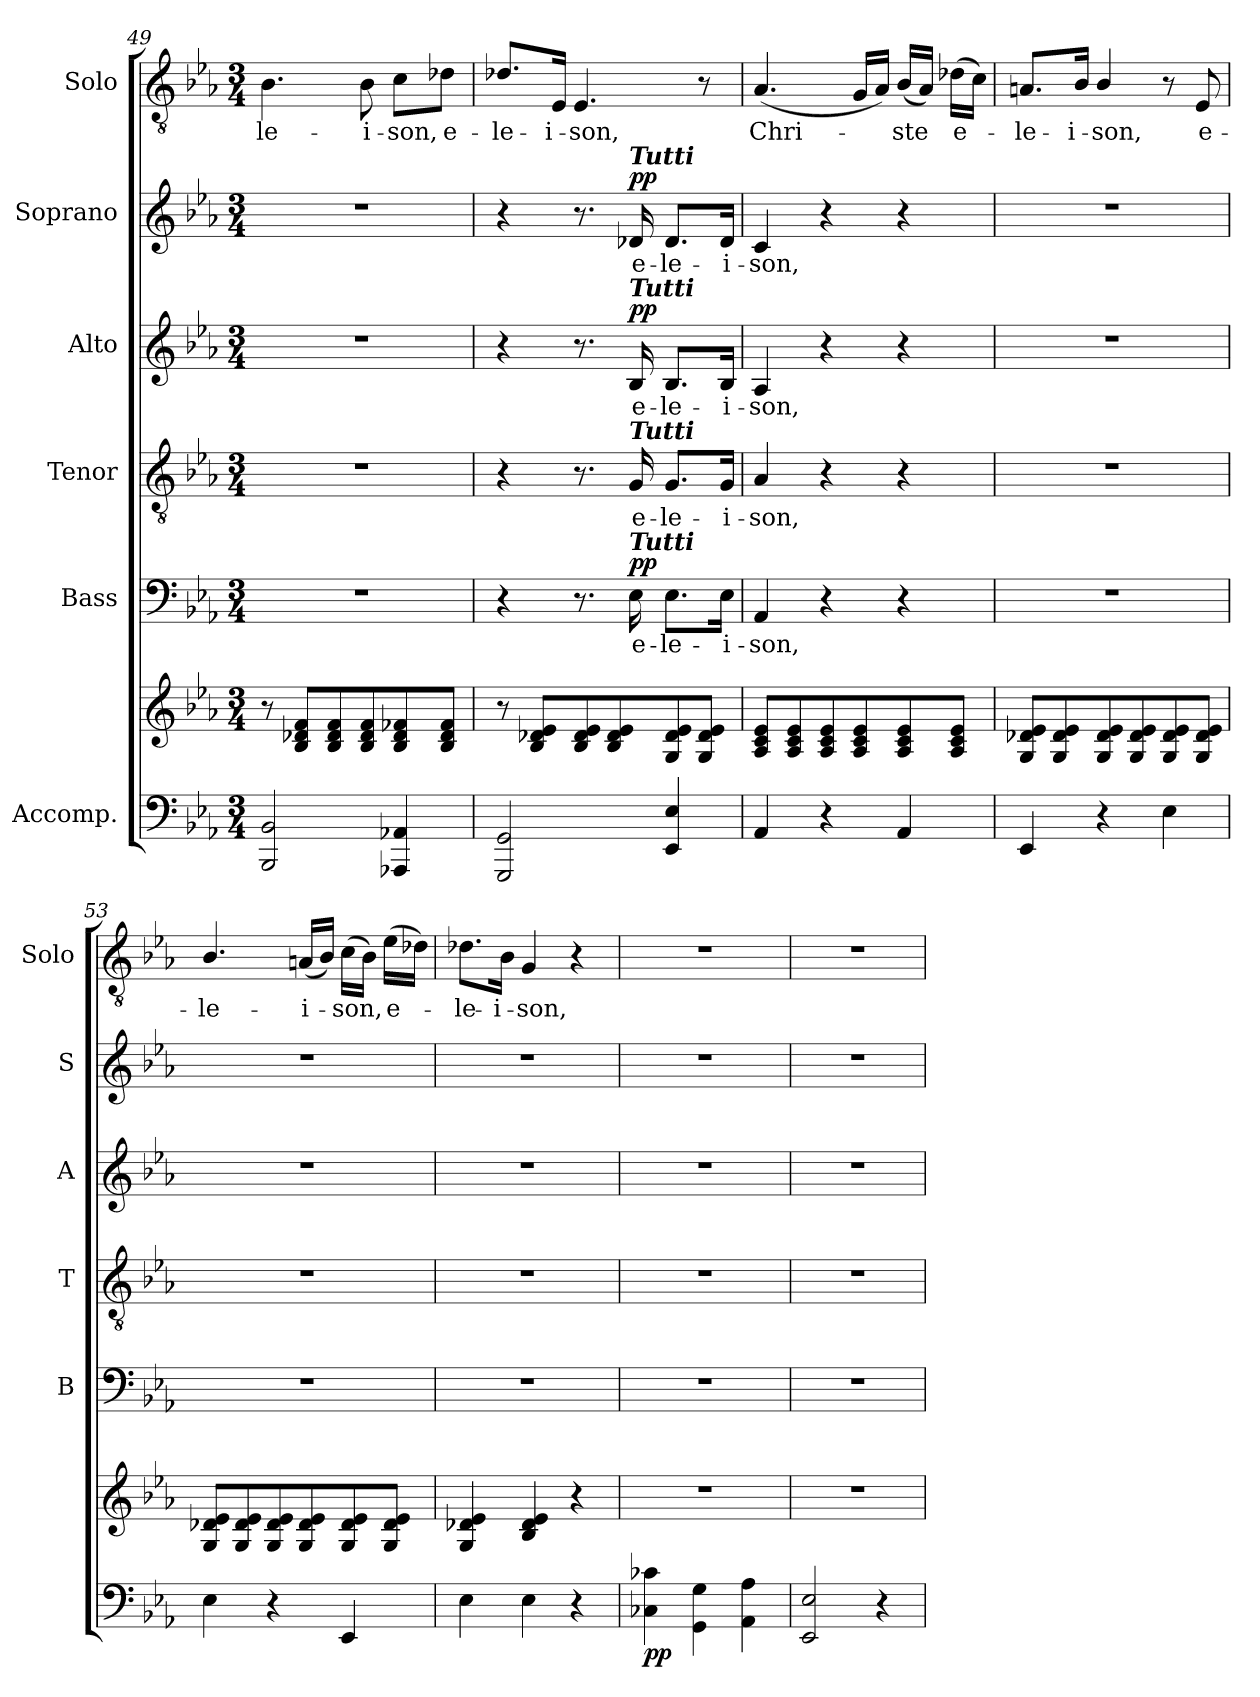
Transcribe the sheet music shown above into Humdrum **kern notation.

**kern	**kern	**dynam	**kern	**text	**dynam	**kern	**text	**kern	**text	**dynam	**kern	**text	**dynam	**kern	**text
*part6	*part6	*part6	*part5	*part5	*part5	*part4	*part4	*part3	*part3	*part3	*part2	*part2	*part2	*part1	*part1
*staff7	*staff6	*staff6/7	*staff5	*staff5	*staff5	*staff4	*staff4	*staff3	*staff3	*staff3	*staff2	*staff2	*staff2	*staff1	*staff1
*I"Accomp.	*	*	*I"Bass	*	*	*I"Tenor	*	*I"Alto	*	*	*I"Soprano	*	*	*I"Solo	*
*	*	*	*I'B	*	*	*I'T	*	*I'A	*	*	*I'S	*	*	*I'Solo	*
*clefF4	*clefG2	*	*clefF4	*	*	*clefGv2	*	*clefG2	*	*	*clefG2	*	*	*clefGv2	*
*k[b-e-a-]	*k[b-e-a-]	*	*k[b-e-a-]	*	*	*k[b-e-a-]	*	*k[b-e-a-]	*	*	*k[b-e-a-]	*	*	*k[b-e-a-]	*
*E-:	*E-:	*	*E-:	*	*	*E-:	*	*E-:	*	*	*E-:	*	*	*E-:	*
*M3/4	*M3/4	*	*M3/4	*	*	*M3/4	*	*M3/4	*	*	*M3/4	*	*	*M3/4	*
=49	=49	=49	=49	=49	=49	=49	=49	=49	=49	=49	=49	=49	=49	=49	=49
!	!	!	!	!	!	!	!	!	!	!	!	!	!	!	!LO:LY:b
2BBB-/ 2BB-/	8r	.	2.r	.	.	2.r	.	2.r	.	.	2.r	.	.	4.B-\	-le-
.	8B-/ 8d-X/ 8f/L	.	.	.	.	.	.	.	.	.	.	.	.	.	.
.	8B-/ 8d-/ 8f/	.	.	.	.	.	.	.	.	.	.	.	.	.	.
!	!	!	!	!	!	!	!	!	!	!	!	!	!	!	!LO:LY:b
.	8B-/ 8d-/ 8f/	.	.	.	.	.	.	.	.	.	.	.	.	8B-\	-i-
!	!	!	!	!	!	!	!	!	!	!	!	!	!	!	!LO:LY:b
4AAA-X/ 4AA-X/	8B-/ 8d-/ 8f-X/	.	.	.	.	.	.	.	.	.	.	.	.	8c\L	-son,
!	!	!	!	!	!	!	!	!	!	!	!	!	!	!	!LO:LY:b
.	8B-/ 8d-/ 8f-/J	.	.	.	.	.	.	.	.	.	.	.	.	8d-X\J	e-
!!LO:LB:g=z
=50	=50	=50	=50	=50	=50	=50	=50	=50	=50	=50	=50	=50	=50	=50	=50
!	!	!	!	!	!	!	!	!	!	!	!	!	!	!	!LO:LY:b
2GGG/ 2GG/	8r	.	4r	.	.	4r	.	4r	.	.	4r	.	.	8.d-X/L	-le-
.	8B-/ 8d-X/ 8e-/L	.	.	.	.	.	.	.	.	.	.	.	.	.	.
!	!	!	!	!	!	!	!	!	!	!	!	!	!	!	!LO:LY:b
.	.	.	.	.	.	.	.	.	.	.	.	.	.	16E-/Jk	-i-
!	!	!	!	!	!	!	!	!	!	!	!	!	!	!	!LO:LY:b
.	8B-/ 8d-/ 8e-/	.	8.r	.	.	8.r	.	8.r	.	.	8.r	.	.	4.E-/	-son,
.	8B-/ 8d-/ 8e-/	.	.	.	.	.	.	.	.	.	.	.	.	.	.
!	!	!	!	!	!	!	!	!	!	!	!LO:TX:a:Bi:t=Tutti	!	!	!	!
!	!	!	!	!	!	!	!	!LO:TX:a:Bi:t=Tutti	!	!	!	!	!	!	!
!	!	!	!	!	!	!LO:TX:a:Bi:t=Tutti	!	!	!	!	!	!	!	!	!
!	!	!	!LO:TX:a:Bi:t=Tutti	!	!	!	!	!	!	!	!	!	!	!	!
!	!	!	!	!LO:LY:b	!LO:DY:b	!	!LO:LY:b	!	!LO:LY:b	!LO:DY:b	!	!LO:LY:b	!LO:DY:b	!	!
.	.	.	16E-\	e-	pp	16G/	e-	16B-/	e-	pp	16d-X/	e-	pp	.	.
!	!	!	!	!LO:LY:b	!	!	!LO:LY:b	!	!LO:LY:b	!	!	!LO:LY:b	!	!	!
4EE-/ 4E-/	8G/ 8d-/ 8e-/	.	8.E-\L	-le-	.	8.G/L	-le-	8.B-/L	-le-	.	8.d-/L	-le-	.	.	.
.	8G/ 8d-/ 8e-/J	.	.	.	.	.	.	.	.	.	.	.	.	8r	.
!	!	!	!	!LO:LY:b	!	!	!LO:LY:b	!	!LO:LY:b	!	!	!LO:LY:b	!	!	!
.	.	.	16E-\Jk	-i-	.	16G/Jk	-i-	16B-/Jk	-i-	.	16d-/Jk	-i-	.	.	.
!!LO:PB:g=z
=51	=51	=51	=51	=51	=51	=51	=51	=51	=51	=51	=51	=51	=51	=51	=51
!	!	!	!	!LO:LY:b	!	!	!LO:LY:b	!	!LO:LY:b	!	!	!LO:LY:b	!	!	!LO:LY:b
4AA-/	8A-/ 8c/ 8e-/L	.	4AA-/	-son,	.	4A-/	-son,	4A-/	-son,	.	4c/	-son,	.	(<4.A-/	Chri-
.	8A-/ 8c/ 8e-/	.	.	.	.	.	.	.	.	.	.	.	.	.	.
4r	8A-/ 8c/ 8e-/	.	4r	.	.	4r	.	4r	.	.	4r	.	.	.	.
.	8A-/ 8c/ 8e-/	.	.	.	.	.	.	.	.	.	.	.	.	16G/LL	.
.	.	.	.	.	.	.	.	.	.	.	.	.	.	16A-/JJ)	.
!	!	!	!	!	!	!	!	!	!	!	!	!	!	!	!LO:LY:b
4AA-/	8A-/ 8c/ 8e-/	.	4r	.	.	4r	.	4r	.	.	4r	.	.	(<16B-/LL	ste
.	.	.	.	.	.	.	.	.	.	.	.	.	.	16A-/JJ)	.
!	!	!	!	!	!	!	!	!	!	!	!	!	!	!	!LO:LY:b
.	8A-/ 8c/ 8e-/J	.	.	.	.	.	.	.	.	.	.	.	.	(>16d-X\LL	e-
.	.	.	.	.	.	.	.	.	.	.	.	.	.	16c\JJ)	.
=52	=52	=52	=52	=52	=52	=52	=52	=52	=52	=52	=52	=52	=52	=52	=52
!	!	!	!	!	!	!	!	!	!	!	!	!	!	!	!LO:LY:b
4EE-/	8G/ 8d-X/ 8e-/L	.	2.r	.	.	2.r	.	2.r	.	.	2.r	.	.	8.An/L	le-
.	8G/ 8d-/ 8e-/	.	.	.	.	.	.	.	.	.	.	.	.	.	.
!	!	!	!	!	!	!	!	!	!	!	!	!	!	!	!LO:LY:b
.	.	.	.	.	.	.	.	.	.	.	.	.	.	16B-/Jk	-i-
!	!	!	!	!	!	!	!	!	!	!	!	!	!	!	!LO:LY:b
4r	8G/ 8d-/ 8e-/	.	.	.	.	.	.	.	.	.	.	.	.	4B-/	-son,
.	8G/ 8d-/ 8e-/	.	.	.	.	.	.	.	.	.	.	.	.	.	.
4E-\	8G/ 8d-/ 8e-/	.	.	.	.	.	.	.	.	.	.	.	.	8r	.
!	!	!	!	!	!	!	!	!	!	!	!	!	!	!	!LO:LY:b
.	8G/ 8d-/ 8e-/J	.	.	.	.	.	.	.	.	.	.	.	.	8E-/	e-
=53	=53	=53	=53	=53	=53	=53	=53	=53	=53	=53	=53	=53	=53	=53	=53
!	!	!	!	!	!	!	!	!	!	!	!	!	!	!	!LO:LY:b
4E-\	8G/ 8d-X/ 8e-/L	.	2.r	.	.	2.r	.	2.r	.	.	2.r	.	.	4.B-/	-le-
.	8G/ 8d-/ 8e-/	.	.	.	.	.	.	.	.	.	.	.	.	.	.
4r	8G/ 8d-/ 8e-/	.	.	.	.	.	.	.	.	.	.	.	.	.	.
!	!	!	!	!	!	!	!	!	!	!	!	!	!	!	!LO:LY:b
.	8G/ 8d-/ 8e-/	.	.	.	.	.	.	.	.	.	.	.	.	(<16An/LL	-i-
.	.	.	.	.	.	.	.	.	.	.	.	.	.	16B-/JJ)	.
!	!	!	!	!	!	!	!	!	!	!	!	!	!	!	!LO:LY:b
4EE-/	8G/ 8d-/ 8e-/	.	.	.	.	.	.	.	.	.	.	.	.	(>16c\LL	son,
.	.	.	.	.	.	.	.	.	.	.	.	.	.	16B-\JJ)	.
!	!	!	!	!	!	!	!	!	!	!	!	!	!	!	!LO:LY:b
.	8G/ 8d-/ 8e-/J	.	.	.	.	.	.	.	.	.	.	.	.	(>16e-\LL	e-
.	.	.	.	.	.	.	.	.	.	.	.	.	.	16d-X\JJ)	.
=54	=54	=54	=54	=54	=54	=54	=54	=54	=54	=54	=54	=54	=54	=54	=54
!	!	!	!	!	!	!	!	!	!	!	!	!	!	!	!LO:LY:b
4E-\	4G/ 4d-X/ 4e-/	.	2.r	.	.	2.r	.	2.r	.	.	2.r	.	.	8.d-X\L	le-
!	!	!	!	!	!	!	!	!	!	!	!	!	!	!	!LO:LY:b
.	.	.	.	.	.	.	.	.	.	.	.	.	.	16B-\Jk	-i-
!	!	!	!	!	!	!	!	!	!	!	!	!	!	!	!LO:LY:b
4E-\	4B-/ 4d-/ 4e-/	.	.	.	.	.	.	.	.	.	.	.	.	4G/	-son,
4r	4r	.	.	.	.	.	.	.	.	.	.	.	.	4r	.
=55	=55	=55	=55	=55	=55	=55	=55	=55	=55	=55	=55	=55	=55	=55	=55
!	!	!LO:DY:b=2	!	!	!	!	!	!	!	!	!	!	!	!	!
4C-X\ 4c-X\	2.r	pp	2.r	.	.	2.r	.	2.r	.	.	2.r	.	.	2.r	.
4GG\ 4G\	.	.	.	.	.	.	.	.	.	.	.	.	.	.	.
4AA-\ 4A-\	.	.	.	.	.	.	.	.	.	.	.	.	.	.	.
=56	=56	=56	=56	=56	=56	=56	=56	=56	=56	=56	=56	=56	=56	=56	=56
2EE-/ 2E-/	2.r	.	2.r	.	.	2.r	.	2.r	.	.	2.r	.	.	2.r	.
4r	.	.	.	.	.	.	.	.	.	.	.	.	.	.	.
=	=	=	=	=	=	=	=	=	=	=	=	=	=	=	=
*-	*-	*-	*-	*-	*-	*-	*-	*-	*-	*-	*-	*-	*-	*-	*-
